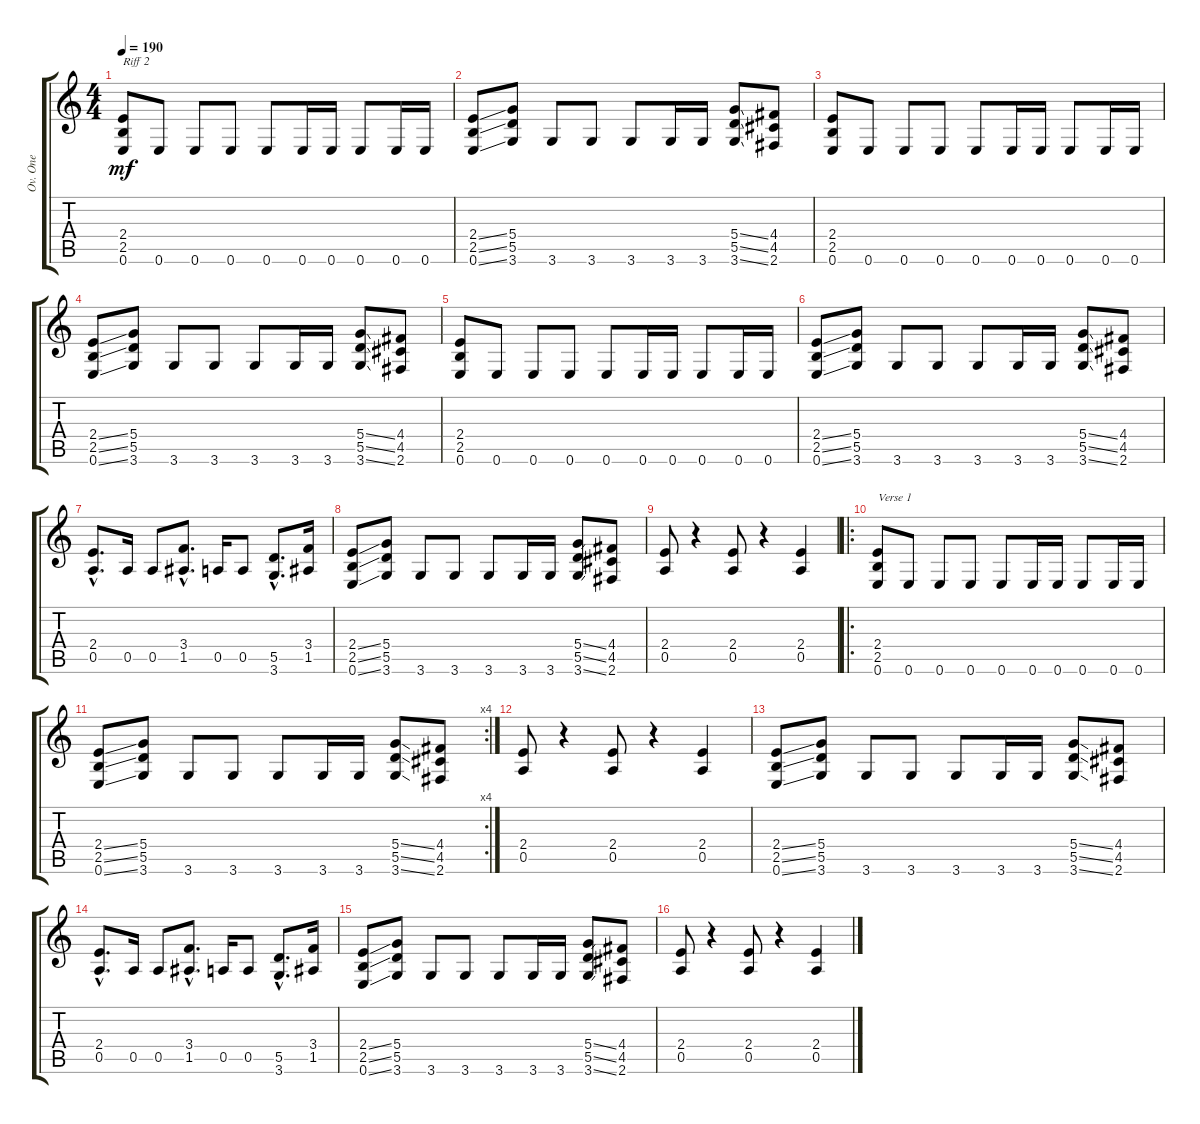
\track ("Ov. One" "Ov. One") {instrument overdrivenguitar}
\staff {score tabs}
\tuning (E4 B3 G3 D3 A2 E2) {hide}
\ts (4 4)
\tempo 190
\clef g2
\ks c
(2.4 2.5 0.6).8{txt "Riff 2" dy mf} 0.6.8 0.6.8 0.6.8 0.6.8 0.6.16 0.6.16 0.6.8 0.6.16 0.6.16 |
(2.4{ss} 2.5{ss} 0.6{ss}).8 (5.4 5.5 3.6).8 3.6.8 3.6.8 3.6.8 3.6.16 3.6.16 (5.4{ss} 5.5{ss} 3.6{ss}).8 (4.4 4.5 2.6).8 |
(2.4 2.5 0.6).8 0.6.8 0.6.8 0.6.8 0.6.8 0.6.16 0.6.16 0.6.8 0.6.16 0.6.16 |
(2.4{ss} 2.5{ss} 0.6{ss}).8 (5.4 5.5 3.6).8 3.6.8 3.6.8 3.6.8 3.6.16 3.6.16 (5.4{ss} 5.5{ss} 3.6{ss}).8 (4.4 4.5 2.6).8 |
(2.4 2.5 0.6).8 0.6.8 0.6.8 0.6.8 0.6.8 0.6.16 0.6.16 0.6.8 0.6.16 0.6.16 |
(2.4{ss} 2.5{ss} 0.6{ss}).8 (5.4 5.5 3.6).8 3.6.8 3.6.8 3.6.8 3.6.16 3.6.16 (5.4{ss} 5.5{ss} 3.6{ss}).8 (4.4 4.5 2.6).8 |
(2.4{hac} 0.5{hac}).8{d} 0.5.16 0.5.8 (3.4{hac} 1.5{hac}).8{d} 0.5.16 0.5.8 (5.5{hac} 3.6{hac}).8{d} (3.4 1.5).16 |
(2.4{ss} 2.5{ss} 0.6{ss}).8 (5.4 5.5 3.6).8 3.6.8 3.6.8 3.6.8 3.6.16 3.6.16 (5.4{ss} 5.5{ss} 3.6{ss}).8 (4.4 4.5 2.6).8 |
(2.4 0.5).8 r.4 (2.4 0.5).8 r.4 (2.4 0.5).4 |
\ro
(2.4 2.5 0.6).8{txt "Verse 1"} 0.6.8 0.6.8 0.6.8 0.6.8 0.6.16 0.6.16 0.6.8 0.6.16 0.6.16 |
\rc 4
(2.4{ss} 2.5{ss} 0.6{ss}).8 (5.4 5.5 3.6).8 3.6.8 3.6.8 3.6.8 3.6.16 3.6.16 (5.4{ss} 5.5{ss} 3.6{ss}).8 (4.4 4.5 2.6).8 |
(2.4 0.5).8 r.4 (2.4 0.5).8 r.4 (2.4 0.5).4 |
(2.4{ss} 2.5{ss} 0.6{ss}).8 (5.4 5.5 3.6).8 3.6.8 3.6.8 3.6.8 3.6.16 3.6.16 (5.4{ss} 5.5{ss} 3.6{ss}).8 (4.4 4.5 2.6).8 |
(2.4{hac} 0.5{hac}).8{d} 0.5.16 0.5.8 (3.4{hac} 1.5{hac}).8{d} 0.5.16 0.5.8 (5.5{hac} 3.6{hac}).8{d} (3.4 1.5).16 |
(2.4{ss} 2.5{ss} 0.6{ss}).8 (5.4 5.5 3.6).8 3.6.8 3.6.8 3.6.8 3.6.16 3.6.16 (5.4{ss} 5.5{ss} 3.6{ss}).8 (4.4 4.5 2.6).8 |
(2.4 0.5).8 r.4 (2.4 0.5).8 r.4 (2.4 0.5).4
